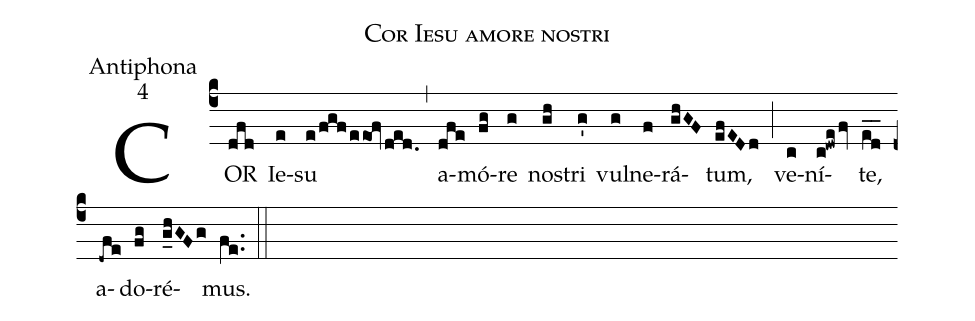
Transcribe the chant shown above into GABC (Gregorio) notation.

name:Cor Iesu amore nostri;
office-part:Antiphona;
mode:4;
%%
(c4)COR(dfd) Ie(e)su(e/fgf/eeo1f/ded.) (,) a(dfe)mó(fg)re(g) no(gh)stri(g') vul(g)ne(f)rá(ghGF)tum,(efEDd) (;)
ve(c)ní(c!dwefv)te,(ed__) a(-dfe)do(fg)ré(g_hGFg)mus.(fe..) (::)
